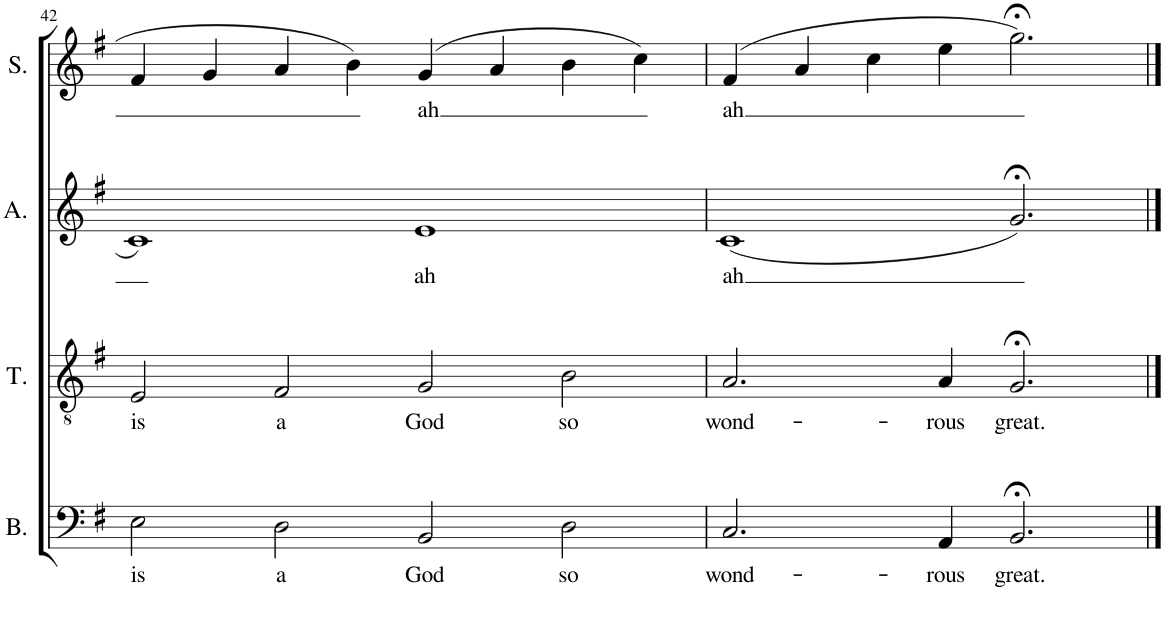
**kern	**text	**kern	**text	**kern	**text	**kern	**text
*part4	*part4	*part3	*part3	*part2	*part2	*part1	*part1
*staff4	*staff4	*staff3	*staff3	*staff2	*staff2	*staff1	*staff1
*I"Bass	*	*I"Tenor	*	*I"Alto	*	*I"Soprano	*
*I'B.	*	*I'T.	*	*I'A.	*	*I'S.	*
!!LO:PB:g=z
*clefF4	*	*clefGv2	*	*clefG2	*	*clefG2	*
*k[f#]	*	*k[f#]	*	*k[f#]	*	*k[f#]	*
*M4/2	*	*M4/2	*	*M4/2	*	*M4/2	*
=42	=42	=42	=42	=42	=42	=42	=42
!	!LO:LY:b	!	!LO:LY:b	!	!	!	!
2E\	is	2E/	is	1c	.	4f#/	.
.	.	.	.	.	.	4g/	.
!	!LO:LY:b	!	!LO:LY:b	!	!	!	!
2D\	a	2F#/	a	.	.	4a/	.
.	.	.	.	.	.	4b\	.
!	!LO:LY:b	!	!LO:LY:b	!	!LO:LY:b	!	!LO:LY:b
2BB/	God	2G/	God	1e	ah	(4g/	ah
.	.	.	.	.	.	4a/	.
!	!LO:LY:b	!	!LO:LY:b	!	!	!	!
2D\	so	2B\	so	.	.	4b\	.
.	.	.	.	.	.	4cc\)	.
=43	=43	=43	=43	=43	=43	=43	=43
!	!LO:LY:b	!	!LO:LY:b	!	!LO:LY:b	!	!LO:LY:b
2.C/	wond-	2.A/	wond-	(1c	ah	(4f#/	ah
.	.	.	.	.	.	4a/	.
.	.	.	.	.	.	4cc\	.
!	!LO:LY:b	!	!LO:LY:b	!	!	!	!
4AA/	-rous	4A/	-rous	.	.	4ee\	.
!	!LO:LY:b	!	!LO:LY:b	!	!	!	!
2.BB;</	great.	2.G;</	great.	2.g;</)	.	2.gg;<\)	.
==	==	==	==	==	==	==	==
*-	*-	*-	*-	*-	*-	*-	*-
